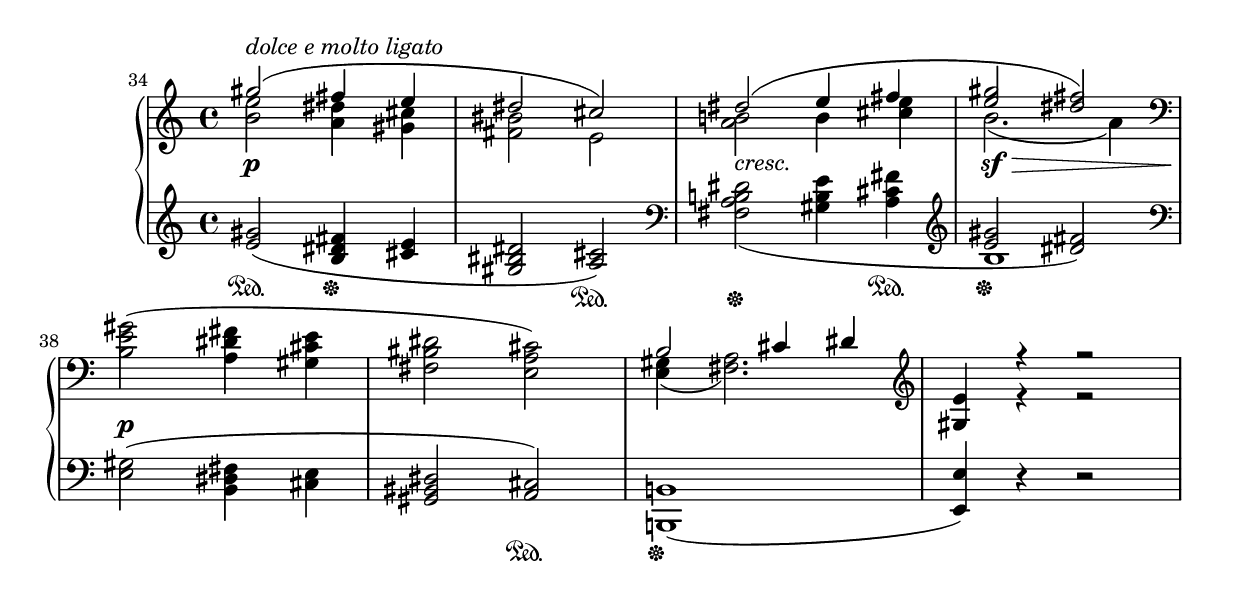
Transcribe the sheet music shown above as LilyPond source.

%% DO NOT EDIT this file manually; it is automatically
%% generated from LSR http://lsr.dsi.unimi.it
%% Make any changes in LSR itself, or in Documentation/snippets/new/ ,
%% and then run scripts/auxiliar/makelsr.py
%%
%% This file is in the public domain.
\version "2.16.0"

\header {
  lsrtags = "headword"

  texidoc = "
Piches headword

"
  doctitle = "Pitches headword"
} % begin verbatim

% L. v. Beethoven
% Piano sonata 21 - Dem Grafen von Waldstein Gewidmet
% chorale at measures 34 - 40+

\include "english.ly"

\new PianoStaff <<

  % RH Staff
  \new Staff <<

    % RH Voice 1
    \new Voice {
      \set Score.currentBarNumber = #34
      \voiceOne
      gs''2 ( ^ \markup \italic { dolce e molto ligato }
      fs''4
      e''4
      |
      ds''2
      cs''2 )
      |
      ds''2 (
      e''4
      fs''4
      |
      <gs'' e''>2
      <fs'' ds''>2 )
      |
      \oneVoice
      \clef bass
      <gs' e' b>2 (
      <fs' ds' a>4
      <e' cs' gs>4
      |
      <ds' bs fs>2
      <cs' a e>2 )
      |
      \voiceOne
      b2 %(
      cs'4
      ds'4
      |
      \clef treble
      <e' gs>4 %)
      r4 r2
    }

    % RH Voice 2
    \new Voice {
      \voiceTwo
      \override Staff.DynamicLineSpanner #'staff-padding = #2.5
      <e'' b'>2 \p
      <ds'' a'>4
      <cs'' gs'>4
      |
      <bs' fs'>2
      e'2
      |
      \once \override TextScript #'staff-padding = #2.5
      <b'! a'>2 _ \markup \italic { cresc. }
      b'4
      <e'' cs''>4
      |
      b'2. ( \sf \>
      a'4 )
      \clef bass
      | \break
      s1 \p
      |
      s1
      |
      <gs e>4 (
      <a fs>2. )
      |
      s4
      r4 r2
    }

  >>

  % LH Staff
  \new Staff {
    \override Staff.SustainPedalLineSpanner #'staff-padding = #5
    <gs' e'>2 ( \sustainOn
    <fs' ds' b>4 \sustainOff
    <e' cs'>4
    |
    <ds' bs gs>2
    <cs' a>2 ) \sustainOn
    |
    \clef bass
    \slurDown
    <ds' b! a fs>2 ( \sustainOff
    <e' b gs>4
    <fs' cs' a>4 \sustainOn
    |
    \clef treble
    \voiceOne
    <<
      {
        <gs' e'>2
        <fs' ds'>2 )
      }
      \new Voice {
        \voiceTwo
        b1 \sustainOff
      }
    >>
    \oneVoice
    |
    %\break
    \clef bass
    <gs e>2 (
    <fs ds b,>4
    <e cs>4
    |
    <ds bs, gs,>2
    <cs a,>2 ) \sustainOn
    |
    <b,! b,,!>1 ( \sustainOff
    |
    <e e,>4 )
    r4 r2
  }

>>
